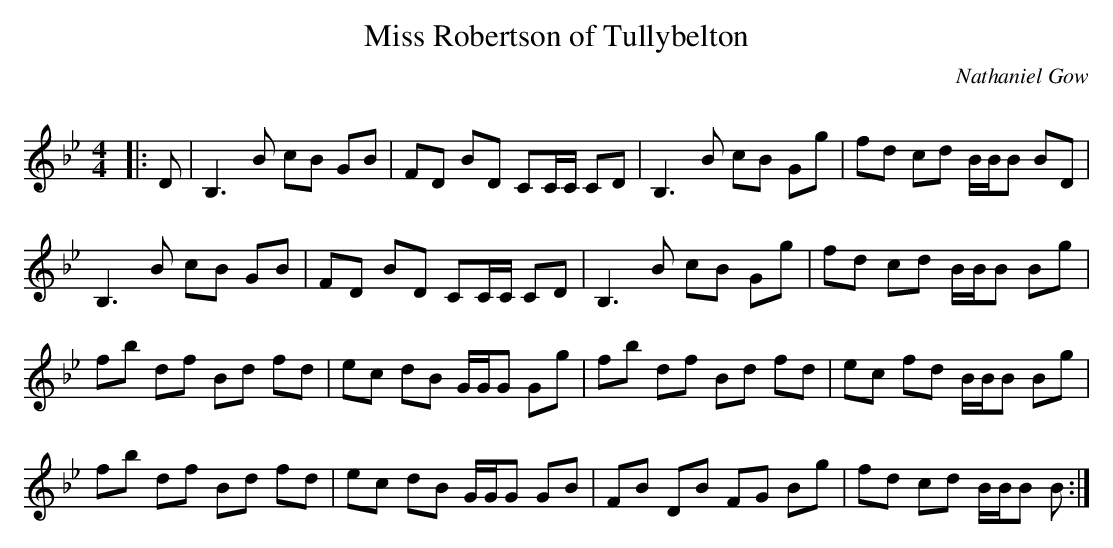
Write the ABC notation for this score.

X:1
T: Miss Robertson of Tullybelton
C:Nathaniel Gow
Q: 232
K:Bb
M:4/4
L:1/8
|:D|B,3B cB GB|FD BD CC1/2C1/2 CD|B,3B cB Gg|fd cd B1/2B1/2B BD|
B,3B cB GB|FD BD CC1/2C1/2 CD|B,3B cB Gg|fd cd B1/2B1/2B Bg|
fb df Bd fd|ec dB G1/2G1/2G Gg|fb df Bd fd|ec fd B1/2B1/2B Bg|
fb df Bd fd|ec dB G1/2G1/2G GB|FB DB FG Bg|fd cd B1/2B1/2B B:|
